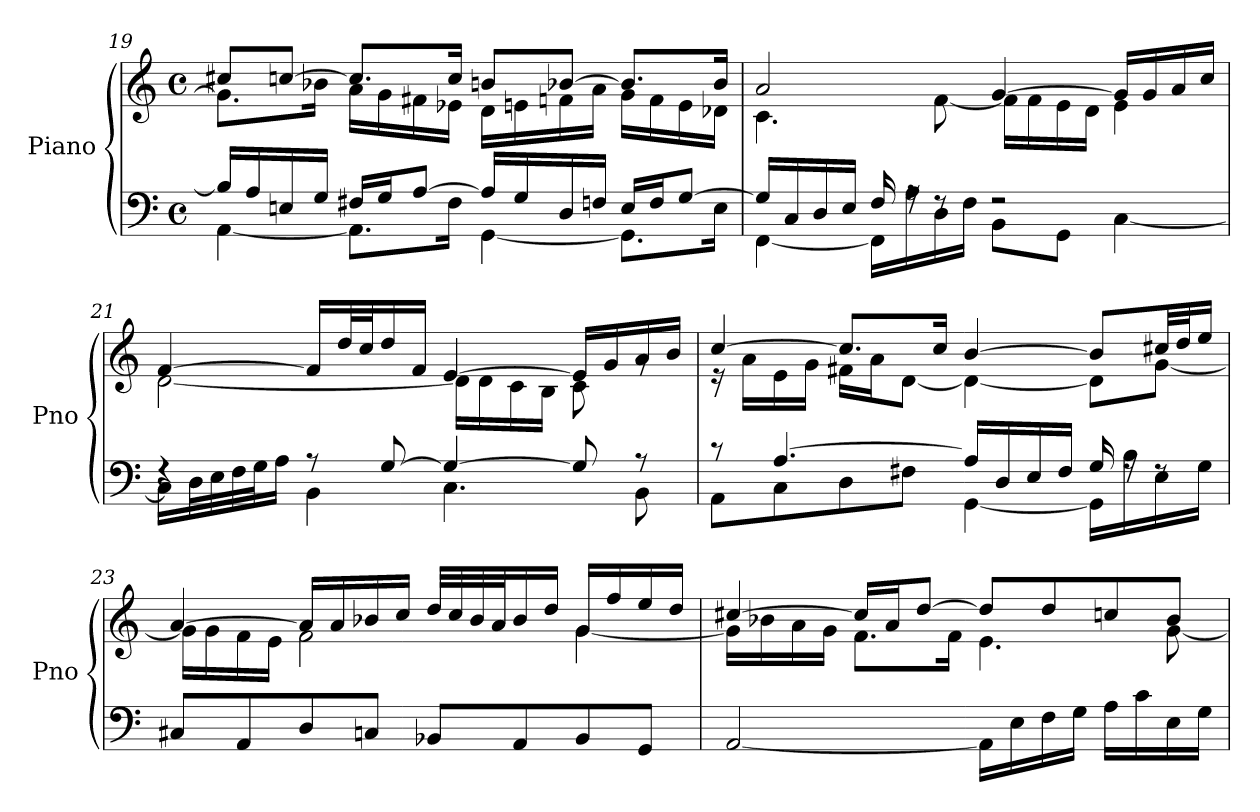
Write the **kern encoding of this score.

**kern	**kern
*part1	*part1
*staff2	*staff1
*I"Piano	*
*I'Pno	*
*clefF4	*clefG2
*k[]	*k[]
*M4/4	*M4/4
*met(c)	*met(c)
=19	=19
*^	*^
16B-/LL]	[4AA\	8cc#X/L	8.g\L]
16A/	.	.	.
16En/	.	[8ccn/J	.
16G/JJ	.	.	16b-X\Jk
16F#X/LL	8.AA\L]	8.cc/L]	16a\LL
16G/J	.	.	16g\
[8A/J	.	.	16f#X\
.	16F#\Jk	16cc/Jk	16e-X\JJ
16A/LL]	[4GG\	8bn/L	16d\LL
16G/	.	.	16en\
16D/	.	[8b-X/J	16fn\
16Fn/JJ	.	.	16a\JJ
16E/LL	8.GG\L]	8.b-/L]	16g\LL
16F/J	.	.	16f\
[8G/J	.	.	16e\
.	16E\Jk	16b-/Jk	16d-X\JJ
!!LO:LB:g=z	!!
=20	=20	=20	=20
16G/LL]	[4FF\	2a/	4.c\
16C/	.	.	.
16D/	.	.	.
16E/JJ	.	.	.
16F/	16FF\LL]	.	.
16rA	16A\	.	.
8rF	16D\	.	[8f\
.	16F\JJ	.	.
2r	8BB\L	[4g/	16f\LL]
.	.	.	16f\
.	8GG\J	.	16e\
.	.	.	16d\JJ
.	[4C\	16g/LL]	4e\
.	.	16g/	.
.	.	16a/	.
.	.	16cc/JJ	.
=21	=21	=21	=21
4rF	16C\LL]	[4f/	[2d\
.	32D\L	.	.
.	32E\	.	.
.	32F\	.	.
.	32G\J	.	.
.	16A\JJ	.	.
8r	4BB\	16f/LL]	.
.	.	32dd/L	.
.	.	32cc/J	.
[8G/	.	16dd/	.
.	.	16f/JJ	.
4G/_	4.C\	[4e/	16d\LL]
.	.	.	16d\
.	.	.	16c\
.	.	.	16B\JJ
8G/]	.	16e/LL]	8c\
.	.	16g/	.
8r	8BB\	16a/	8rg
.	.	16b/JJ	.
!!LO:PB:g=z	!!
=22	=22	=22	=22
8r	8AA\L	[4cc/	16r
.	.	.	16a\LL
[4.A/	8C\	.	16e\
.	.	.	16g\JJ
.	8D\	8.cc/L]	16f#X\LL
.	.	.	16a\J
.	8F#X\J	.	[8d\J
.	.	16cc/Jk	.
16A/LL]	[4GG\	[4b/	4d\_
16D/	.	.	.
16E/	.	.	.
16F#/JJ	.	.	.
16G/	16GG\LL]	8b/L]	8d\L]
16rA	16B\	.	.
8rF	16E\	32cc#X/LL	[8g\J
.	.	32dd/J	.
.	16G\JJ	16ee/JJ	.
*v	*v	*	*
=23	=23	=23
8C#X/L	[4a/	16g\LL]
.	.	16g\
8AA/	.	16f\
.	.	16e\JJ
8D/	16a/LL]	2f\
.	16a/	.
8Cn/J	16b-X/	.
.	16cc/JJ	.
8BB-X/L	32dd/LLL	.
.	32cc/	.
.	32b-/	.
.	32a/J	.
8AA/	16b-/	.
.	16dd/JJ	.
8BB-/	16g/LL	[4g\
.	16ff/	.
8GG/J	16ee/	.
.	16dd/JJ	.
!!LO:LB:g=z	!!
=24	=24	=24
[2AA/	[4cc#X/	16g\LL]
.	.	16b-X\
.	.	16a\
.	.	16g\JJ
.	16cc#/LL]	8.f\L
.	16a/J	.
.	[8dd/J	.
.	.	16f\Jk
16AA\LL]	8dd/L]	4.e\
16E\	.	.
16F\	8dd/	.
16G\JJ	.	.
16A\LL	8ccn/	.
16c\	.	.
16E\	8b-/J	[8g\
16G\JJ	.	.
*	*v	*v
=	=
*-	*-
